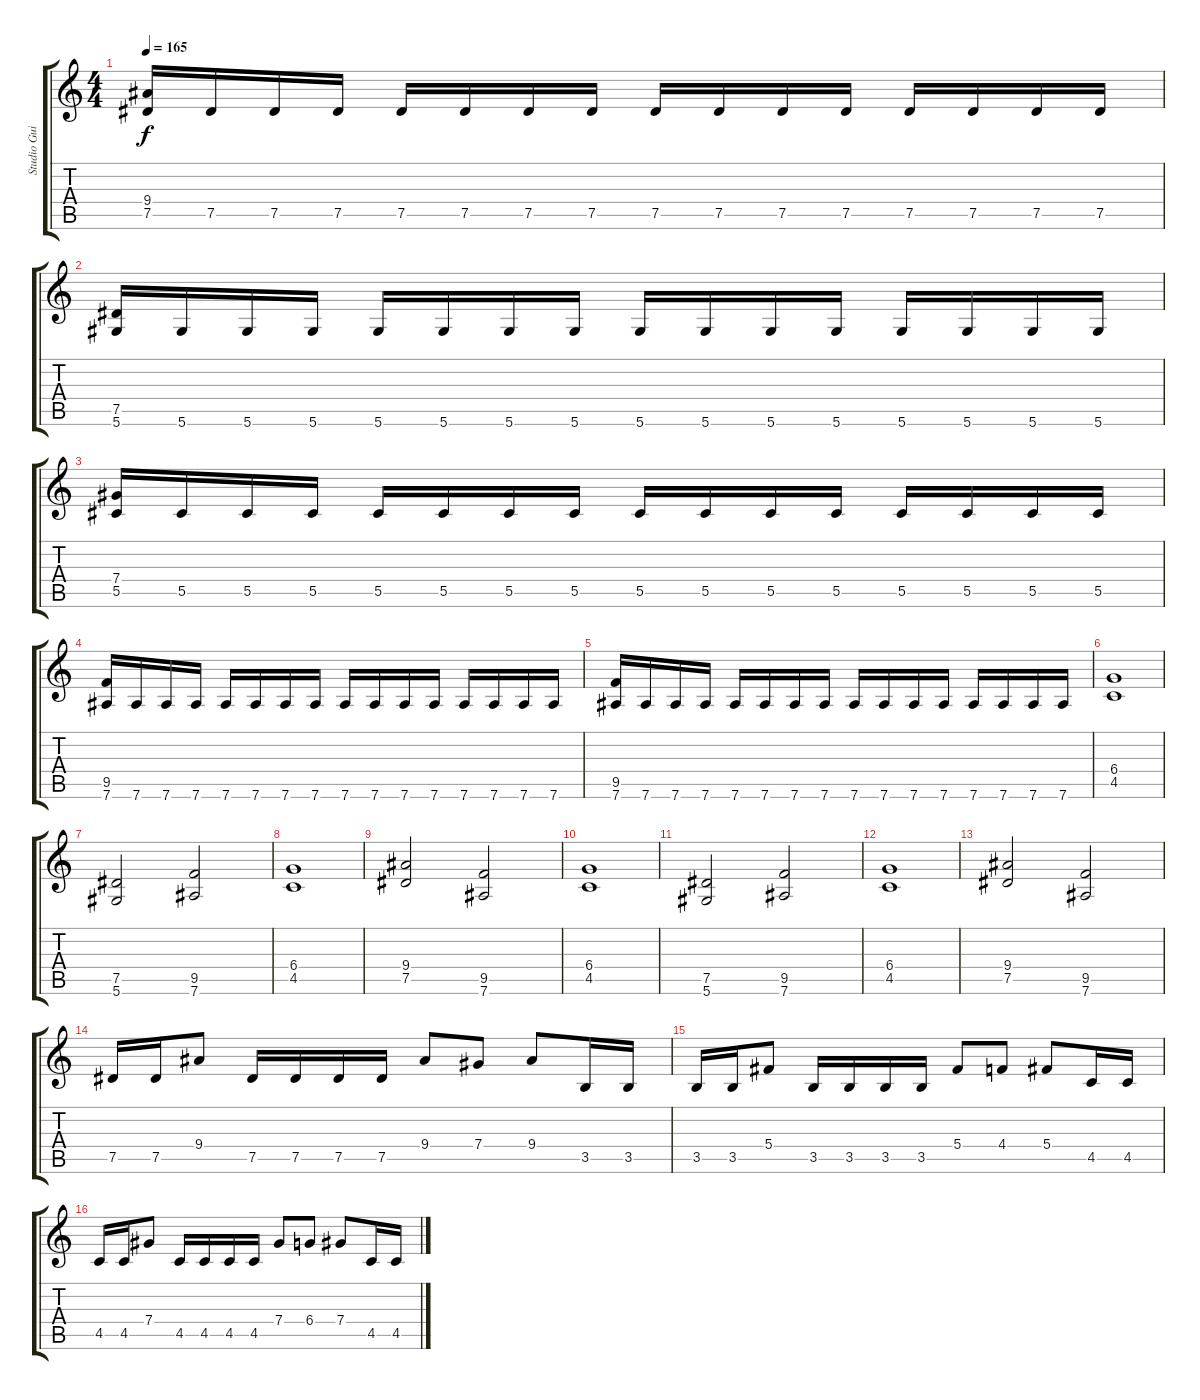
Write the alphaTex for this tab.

\track ("Studio Guitar" "Studio Gui") {instrument distortionguitar}
\staff {score tabs}
\tuning (Eb4 Bb3 Gb3 Db3 Ab2 Eb2) {hide}
\ts (4 4)
\tempo 165
\clef g2
\ks c
(9.4 7.5).16{dy f} 7.5.16 7.5.16 7.5.16 7.5.16 7.5.16 7.5.16 7.5.16 7.5.16 7.5.16 7.5.16 7.5.16 7.5.16 7.5.16 7.5.16 7.5.16 |
(7.5 5.6).16 5.6.16 5.6.16 5.6.16 5.6.16 5.6.16 5.6.16 5.6.16 5.6.16 5.6.16 5.6.16 5.6.16 5.6.16 5.6.16 5.6.16 5.6.16 |
(7.4 5.5).16 5.5.16 5.5.16 5.5.16 5.5.16 5.5.16 5.5.16 5.5.16 5.5.16 5.5.16 5.5.16 5.5.16 5.5.16 5.5.16 5.5.16 5.5.16 |
(9.5 7.6).16 7.6.16 7.6.16 7.6.16 7.6.16 7.6.16 7.6.16 7.6.16 7.6.16 7.6.16 7.6.16 7.6.16 7.6.16 7.6.16 7.6.16 7.6.16 |
(9.5 7.6).16 7.6.16 7.6.16 7.6.16 7.6.16 7.6.16 7.6.16 7.6.16 7.6.16 7.6.16 7.6.16 7.6.16 7.6.16 7.6.16 7.6.16 7.6.16 |
(6.4 4.5).1 |
(7.5 5.6).2 (9.5 7.6).2 |
(6.4 4.5).1 |
(9.4 7.5).2 (9.5 7.6).2 |
(6.4 4.5).1 |
(7.5 5.6).2 (9.5 7.6).2 |
(6.4 4.5).1 |
(9.4 7.5).2 (9.5 7.6).2 |
7.5.16 7.5.16 9.4.8 7.5.16 7.5.16 7.5.16 7.5.16 9.4.8 7.4.8 9.4.8 3.5.16 3.5.16 |
3.5.16 3.5.16 5.4.8 3.5.16 3.5.16 3.5.16 3.5.16 5.4.8 4.4.8 5.4.8 4.5.16 4.5.16 |
4.5.16 4.5.16 7.4.8 4.5.16 4.5.16 4.5.16 4.5.16 7.4.8 6.4.8 7.4.8 4.5.16 4.5.16
